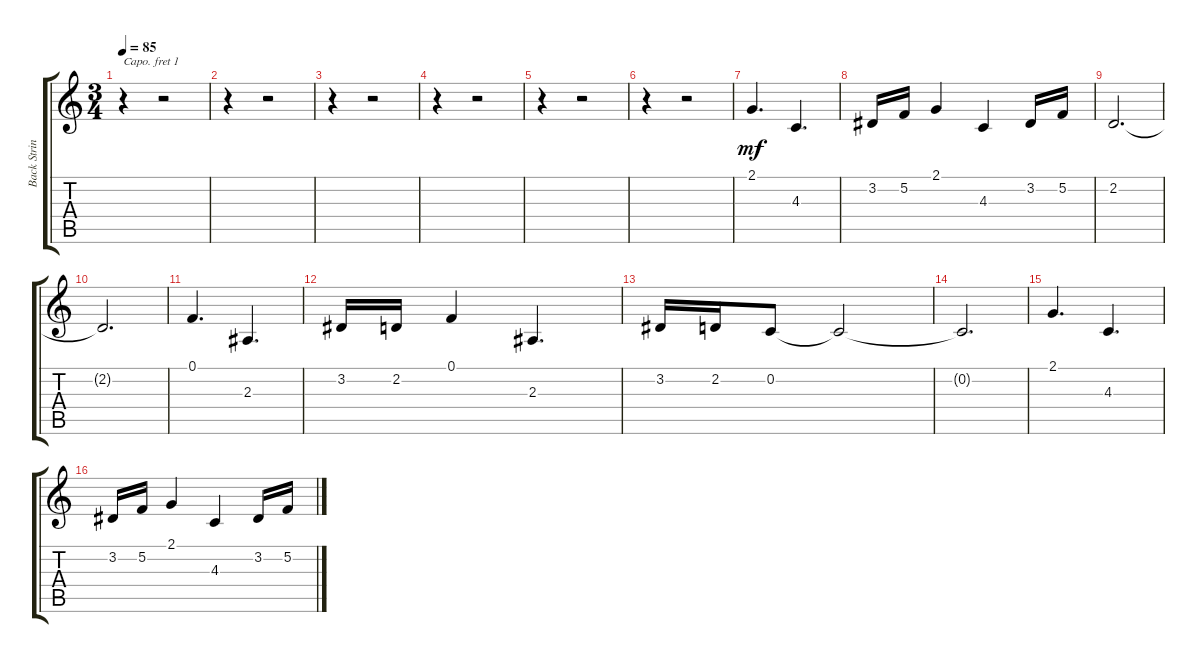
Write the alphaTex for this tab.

\track ("Back Strings" "Back Strin") {instrument cello}
\staff {score tabs}
\capo 1
\tuning (E4 B3 G3 D3 A2 E2) {hide}
\ts (3 4)
\tempo 85
\clef g2
\ks c
r.4{dy mf} r.2 |
r.4 r.2 |
r.4 r.2 |
r.4 r.2 |
r.4 r.2 |
r.4 r.2 |
2.1.4{d} 4.3.4{d} |
3.2.16 5.2.16 2.1.4 4.3.4 3.2.16 5.2.16 |
2.2.2{d} |
2.2{t}.2{d} |
0.1.4{d} 2.3.4{d} |
3.2.16 2.2.16 0.1.4 2.3.4{d} |
3.2.16 2.2.16 0.2.8 0.2{t}.2 |
0.2{t}.2{d} |
2.1.4{d} 4.3.4{d} |
3.2.16 5.2.16 2.1.4 4.3.4 3.2.16 5.2.16
